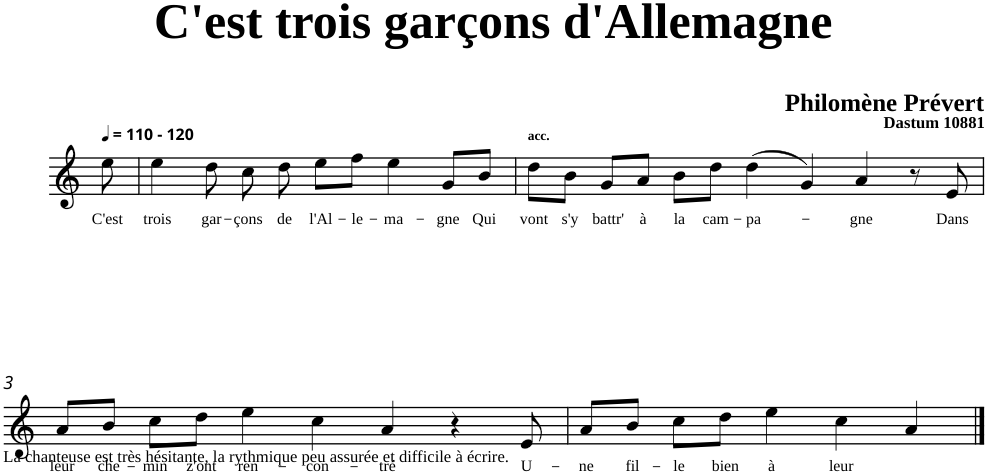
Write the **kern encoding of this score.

**kern	**text
*part1	*part1
*staff1	*staff1
*clefG2	*
*k[]	*
=	=
!LO:TX:a:B:t=- 120	!
!	!LO:LY:b
8ee\	C'est
=1	=1
!	!LO:LY:b
4ee\	trois
!	!LO:LY:b
8dd\	gar-
!	!LO:LY:b
8cc\	-çons
!	!LO:LY:b
8dd\	de
!	!LO:LY:b
8ee\L	l'Al-
!	!LO:LY:b
8ff\J	-le-
!	!LO:LY:b
[8ee\	-ma-
8ryy	.
!	!LO:LY:b
8g/L	-gne
!	!LO:LY:b
8b/J	Qui
=2	=2
!LO:TX:a:B:t=acc.	!
!	!LO:LY:b
8dd\L	vont
8ee\]	.
!	!LO:LY:b
8b\J	s'y
!	!LO:LY:b
8g/L	battr'
!	!LO:LY:b
8a/J	à
!	!LO:LY:b
8b\L	la
!	!LO:LY:b
8dd\J	cam-
!	!LO:LY:b
(>4dd\	-pa-
4g/)	.
!	!LO:LY:b
4a/	-gne
8r	.
!	!LO:LY:b
8e/	Dans
!!LO:LB:g=z
=3	=3
!	!LO:LY:b
8a/L	leur
!	!LO:LY:b
8b/J	che-
!	!LO:LY:b
8cc\L	-min
!	!LO:LY:b
8dd\J	z'ont
!	!LO:LY:b
4ee\	ren-
!	!LO:LY:b
4cc\	-con-
!	!LO:LY:b
4a/	-tré
4r	.
!	!LO:LY:b
8e/	U-
=4	=4
!	!LO:LY:b
8a/L	-ne
!	!LO:LY:b
8b/J	fil-
!	!LO:LY:b
8cc\L	-le
!	!LO:LY:b
8dd\J	bien
!	!LO:LY:b
4ee\	à
!	!LO:LY:b
4cc\	leur
4a/	.
==	==
*-	*-
